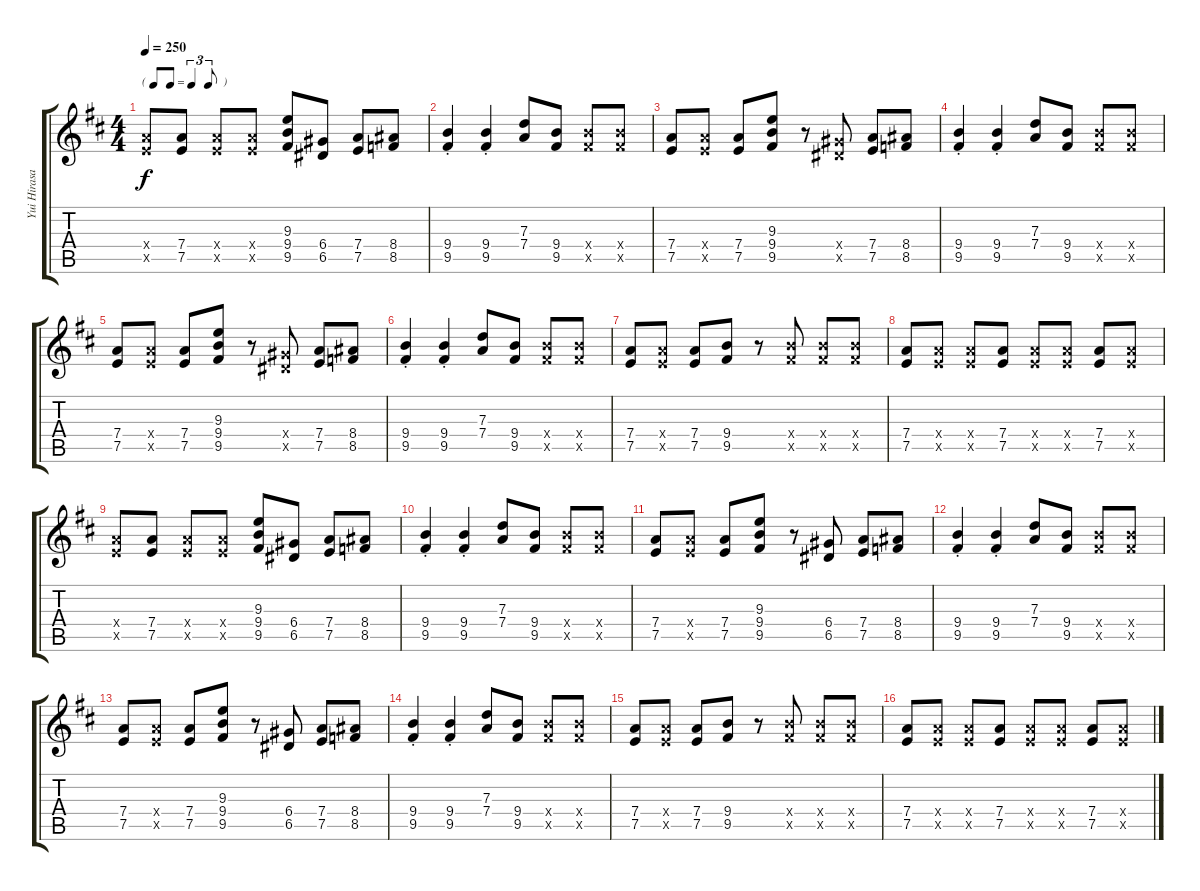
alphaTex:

\track ("Yui Hirasawa" "Yui Hirasa") {instrument distortionguitar}
\staff {score tabs}
\tuning (E4 B3 G3 D3 A2 E2) {hide}
\ts (4 4)
\tf triplet8th
\tempo 250
\clef g2
\ks d
(7.4{x} 7.5{x}).8{dy f} (7.4 7.5).8 (7.4{x} 7.5{x}).8 (7.4{x} 7.5{x}).8 (9.3 9.4 9.5).8 (6.4 6.5).8 (7.4 7.5).8 (8.4 8.5).8 |
(9.4{st} 9.5{st}).4 (9.4{st} 9.5{st}).4 (7.3 7.4).8 (9.4 9.5).8 (9.4{x} 9.5{x}).8 (9.4{x} 9.5{x}).8 |
(7.4 7.5).8 (7.4{x} 7.5{x}).8 (7.4 7.5).8 (9.3 9.4 9.5).8 r.8 (6.4{x} 6.5{x}).8 (7.4 7.5).8 (8.4 8.5).8 |
(9.4{st} 9.5{st}).4 (9.4{st} 9.5{st}).4 (7.3 7.4).8 (9.4 9.5).8 (9.4{x} 9.5{x}).8 (9.4{x} 9.5{x}).8 |
(7.4 7.5).8 (7.4{x} 7.5{x}).8 (7.4 7.5).8 (9.3 9.4 9.5).8 r.8 (6.4{x} 6.5{x}).8 (7.4 7.5).8 (8.4 8.5).8 |
(9.4{st} 9.5{st}).4 (9.4{st} 9.5{st}).4 (7.3 7.4).8 (9.4 9.5).8 (9.4{x} 9.5{x}).8 (9.4{x} 9.5{x}).8 |
(7.4 7.5).8 (7.4{x} 7.5{x}).8 (7.4 7.5).8 (9.4 9.5).8 r.8 (9.4{x} 9.5{x}).8 (9.4{x} 9.5{x}).8 (9.4{x} 9.5{x}).8 |
(7.4 7.5).8 (7.4{x} 7.5{x}).8 (7.4{x} 7.5{x}).8 (7.4 7.5).8 (7.4{x} 7.5{x}).8 (7.4{x} 7.5{x}).8 (7.4 7.5).8 (7.4{x} 7.5{x}).8 |
(7.4{x} 7.5{x}).8 (7.4 7.5).8 (7.4{x} 7.5{x}).8 (7.4{x} 7.5{x}).8 (9.3 9.4 9.5).8 (6.4 6.5).8 (7.4 7.5).8 (8.4 8.5).8 |
(9.4{st} 9.5{st}).4 (9.4{st} 9.5{st}).4 (7.3 7.4).8 (9.4 9.5).8 (9.4{x} 9.5{x}).8 (9.4{x} 9.5{x}).8 |
(7.4 7.5).8 (7.4{x} 7.5{x}).8 (7.4 7.5).8 (9.3 9.4 9.5).8 r.8 (6.4 6.5).8 (7.4 7.5).8 (8.4 8.5).8 |
(9.4{st} 9.5{st}).4 (9.4{st} 9.5{st}).4 (7.3 7.4).8 (9.4 9.5).8 (9.4{x} 9.5{x}).8 (9.4{x} 9.5{x}).8 |
(7.4 7.5).8 (7.4{x} 7.5{x}).8 (7.4 7.5).8 (9.3 9.4 9.5).8 r.8 (6.4 6.5).8 (7.4 7.5).8 (8.4 8.5).8 |
(9.4{st} 9.5{st}).4 (9.4{st} 9.5{st}).4 (7.3 7.4).8 (9.4 9.5).8 (9.4{x} 9.5{x}).8 (9.4{x} 9.5{x}).8 |
(7.4 7.5).8 (7.4{x} 7.5{x}).8 (7.4 7.5).8 (9.4 9.5).8 r.8 (9.4{x} 9.5{x}).8 (9.4{x} 9.5{x}).8 (9.4{x} 9.5{x}).8 |
(7.4 7.5).8 (7.4{x} 7.5{x}).8 (7.4{x} 7.5{x}).8 (7.4 7.5).8 (7.4{x} 7.5{x}).8 (7.4{x} 7.5{x}).8 (7.4 7.5).8 (7.4{x} 7.5{x}).8
